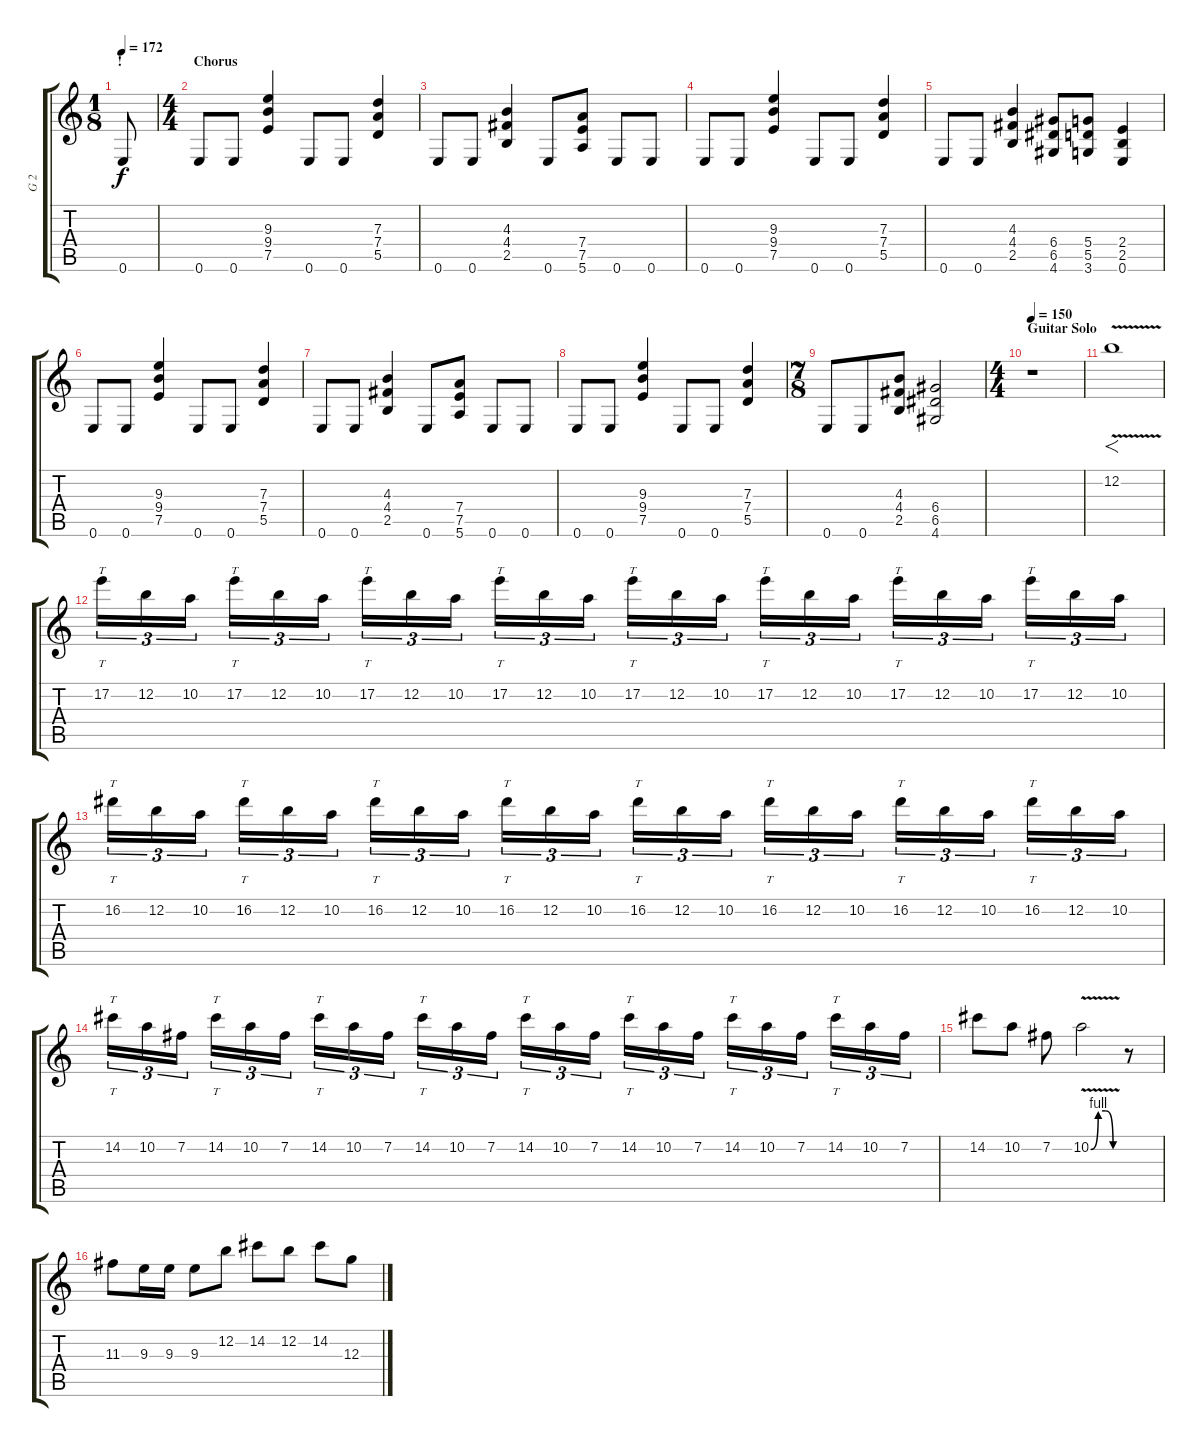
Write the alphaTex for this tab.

\track ("G 2" "G 2") {instrument overdrivenguitar}
\staff {score tabs}
\tuning (E4 B3 G3 D3 A2 E2) {hide}
\ts (1 8)
\section ("" "!")
\tempo 172
\clef g2
\ks c
0.6.8{dy f} |
\ts (4 4)
\section ("" "Chorus")
0.6.8 0.6.8 (9.3 9.4 7.5).4 0.6.8 0.6.8 (7.3 7.4 5.5).4 |
0.6.8 0.6.8 (4.3 4.4 2.5).4 0.6.8 (7.4 7.5 5.6).8 0.6.8 0.6.8 |
0.6.8 0.6.8 (9.3 9.4 7.5).4 0.6.8 0.6.8 (7.3 7.4 5.5).4 |
0.6.8 0.6.8 (4.3 4.4 2.5).4 (6.4 6.5 4.6).8 (5.4 5.5 3.6).8 (2.4 2.5 0.6).4 |
0.6.8 0.6.8 (9.3 9.4 7.5).4 0.6.8 0.6.8 (7.3 7.4 5.5).4 |
0.6.8 0.6.8 (4.3 4.4 2.5).4 0.6.8 (7.4 7.5 5.6).8 0.6.8 0.6.8 |
0.6.8 0.6.8 (9.3 9.4 7.5).4 0.6.8 0.6.8 (7.3 7.4 5.5).4 |
\ts (7 8)
0.6.8 0.6.8 (4.3 4.4 2.5).8 (6.4 6.5 4.6).2 |
\ts (4 4)
\section ("" "Guitar Solo")
\tempo 150
r.1 |
12.2{v}.1{f} |
17.2.16{tt tu (3 2)} 12.2.16{tu (3 2)} 10.2.16{tu (3 2)} 17.2.16{tt tu (3 2)} 12.2.16{tu (3 2)} 10.2.16{tu (3 2)} 17.2.16{tt tu (3 2)} 12.2.16{tu (3 2)} 10.2.16{tu (3 2)} 17.2.16{tt tu (3 2)} 12.2.16{tu (3 2)} 10.2.16{tu (3 2)} 17.2.16{tt tu (3 2)} 12.2.16{tu (3 2)} 10.2.16{tu (3 2)} 17.2.16{tt tu (3 2)} 12.2.16{tu (3 2)} 10.2.16{tu (3 2)} 17.2.16{tt tu (3 2)} 12.2.16{tu (3 2)} 10.2.16{tu (3 2)} 17.2.16{tt tu (3 2)} 12.2.16{tu (3 2)} 10.2.16{tu (3 2)} |
16.2.16{tt tu (3 2)} 12.2.16{tu (3 2)} 10.2.16{tu (3 2)} 16.2.16{tt tu (3 2)} 12.2.16{tu (3 2)} 10.2.16{tu (3 2)} 16.2.16{tt tu (3 2)} 12.2.16{tu (3 2)} 10.2.16{tu (3 2)} 16.2.16{tt tu (3 2)} 12.2.16{tu (3 2)} 10.2.16{tu (3 2)} 16.2.16{tt tu (3 2)} 12.2.16{tu (3 2)} 10.2.16{tu (3 2)} 16.2.16{tt tu (3 2)} 12.2.16{tu (3 2)} 10.2.16{tu (3 2)} 16.2.16{tt tu (3 2)} 12.2.16{tu (3 2)} 10.2.16{tu (3 2)} 16.2.16{tt tu (3 2)} 12.2.16{tu (3 2)} 10.2.16{tu (3 2)} |
14.2.16{tt tu (3 2)} 10.2.16{tu (3 2)} 7.2.16{tu (3 2)} 14.2.16{tt tu (3 2)} 10.2.16{tu (3 2)} 7.2.16{tu (3 2)} 14.2.16{tt tu (3 2)} 10.2.16{tu (3 2)} 7.2.16{tu (3 2)} 14.2.16{tt tu (3 2)} 10.2.16{tu (3 2)} 7.2.16{tu (3 2)} 14.2.16{tt tu (3 2)} 10.2.16{tu (3 2)} 7.2.16{tu (3 2)} 14.2.16{tt tu (3 2)} 10.2.16{tu (3 2)} 7.2.16{tu (3 2)} 14.2.16{tt tu (3 2)} 10.2.16{tu (3 2)} 7.2.16{tu (3 2)} 14.2.16{tt tu (3 2)} 10.2.16{tu (3 2)} 7.2.16{tu (3 2)} |
14.2.8 10.2.8 7.2.8 10.2{be (custom 0 0 15 4 30 4 45 0 60 0) v}.2 r.8 |
11.3.8 9.3.16 9.3.16 9.3.8 12.2.8 14.2.8 12.2.8 14.2.8 12.3.8
